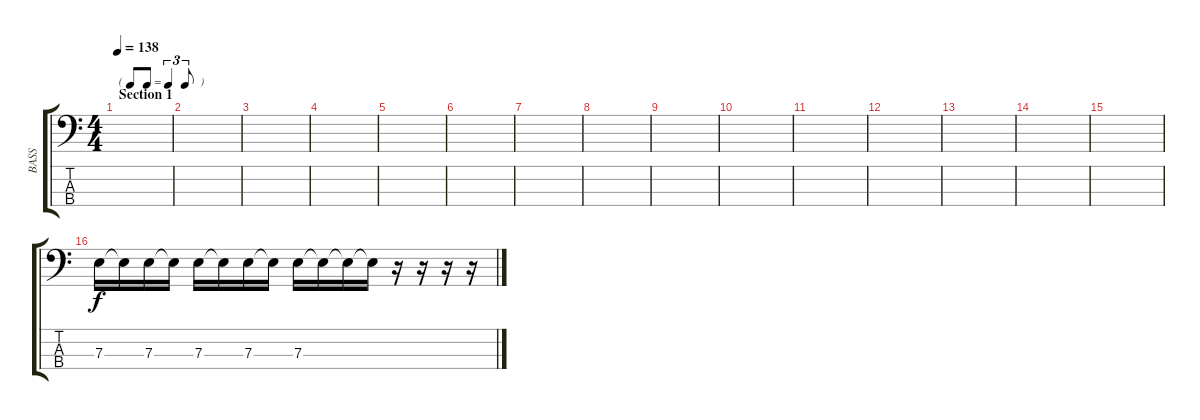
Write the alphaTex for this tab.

\track ("BASS" "BASS") {instrument electricbassfinger}
\staff {score tabs}
\tuning (G2 D2 A1 E1) {hide}
\ts (4 4)
\tf triplet8th
\section ("" "Section 1")
\tempo 138
\clef f4
\ks c
|
|
|
|
|
|
|
|
|
|
|
|
|
|
|
7.3.16 7.3{t}.16 7.3.16 7.3{t}.16 7.3.16 7.3{t}.16 7.3.16 7.3{t}.16 7.3.16 7.3{t}.16 7.3{t}.16 7.3{t}.16 r.16 r.16 r.16 r.16
